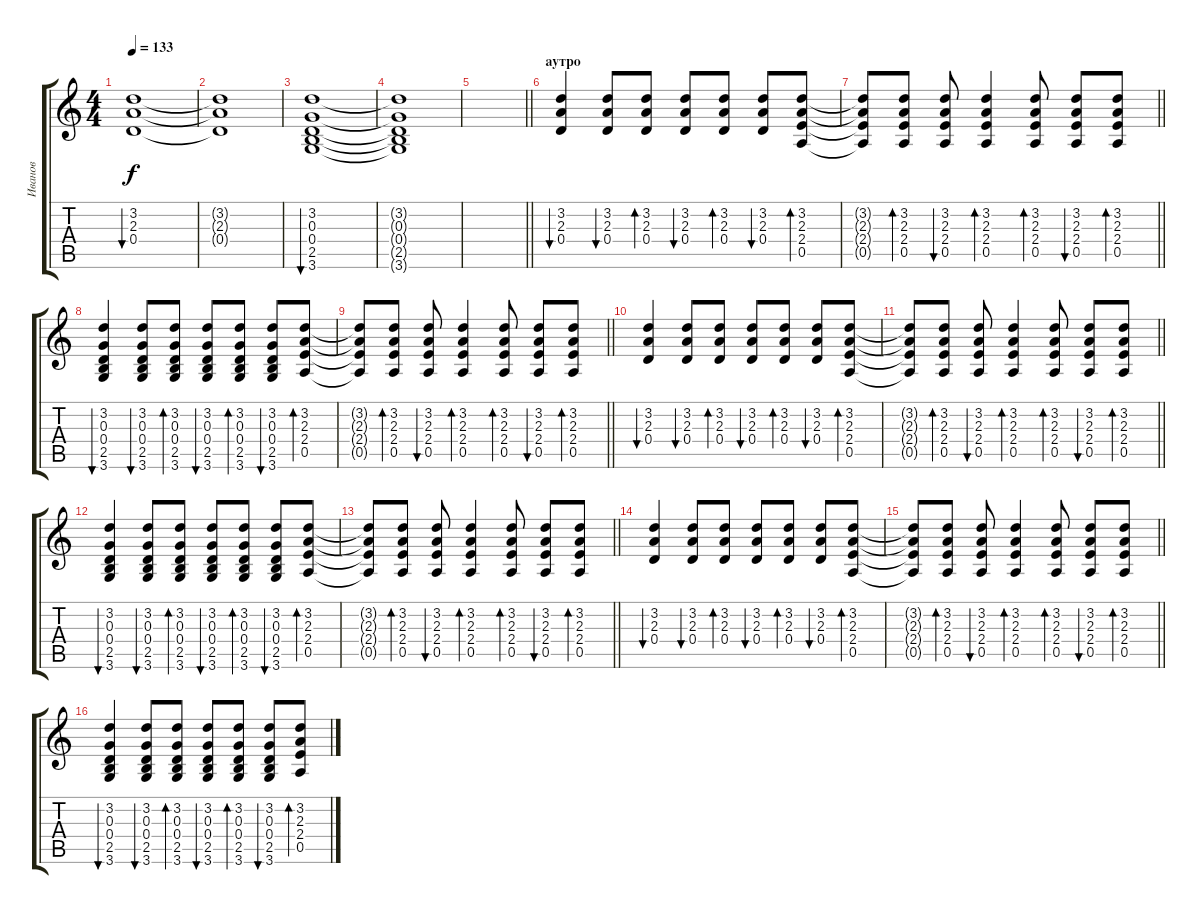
\track ("Иванов" "Иванов") {instrument acousticguitarsteel}
\staff {score tabs}
\tuning (E4 B3 G3 D3 A2 E2) {hide}
\ts (4 4)
\tempo 133
\clef g2
\ks c
(3.2 2.3 0.4).1{bu 480 dy f} |
(3.2{t} 2.3{t} 0.4{t}).1 |
(3.2 0.3 0.4 2.5 3.6).1{bu 480} |
(3.2{t} 0.3{t} 0.4{t} 2.5{t} 3.6{t}).1 |
\barLineRight lightlight
|
\section ("" "аутро")
(3.2 2.3 0.4).4{bu 30} (3.2 2.3 0.4).8{bu 30} (3.2 2.3 0.4).8{bd 30} (3.2 2.3 0.4).8{bu 30} (3.2 2.3 0.4).8{bd 30} (3.2 2.3 0.4).8{bu 30} (3.2 2.3 2.4 0.5).8{bd 30} |
\barLineRight lightlight
(3.2{t} 2.3{t} 2.4{t} 0.5{t}).8 (3.2 2.3 2.4 0.5).8{bd 30} (3.2 2.3 2.4 0.5).8{bu 30} (3.2 2.3 2.4 0.5).4{bd 30} (3.2 2.3 2.4 0.5).8{bd 30} (3.2 2.3 2.4 0.5).8{bu 30} (3.2 2.3 2.4 0.5).8{bd 30} |
(3.2 0.3 0.4 2.5 3.6).4{bu 30} (3.2 0.3 0.4 2.5 3.6).8{bu 30} (3.2 0.3 0.4 2.5 3.6).8{bd 30} (3.2 0.3 0.4 2.5 3.6).8{bu 30} (3.2 0.3 0.4 2.5 3.6).8{bd 30} (3.2 0.3 0.4 2.5 3.6).8{bu 30} (3.2 2.3 2.4 0.5).8{bd 30} |
\barLineRight lightlight
(3.2{t} 2.3{t} 2.4{t} 0.5{t}).8 (3.2 2.3 2.4 0.5).8{bd 30} (3.2 2.3 2.4 0.5).8{bu 30} (3.2 2.3 2.4 0.5).4{bd 30} (3.2 2.3 2.4 0.5).8{bd 30} (3.2 2.3 2.4 0.5).8{bu 30} (3.2 2.3 2.4 0.5).8{bd 30} |
(3.2 2.3 0.4).4{bu 30} (3.2 2.3 0.4).8{bu 30} (3.2 2.3 0.4).8{bd 30} (3.2 2.3 0.4).8{bu 30} (3.2 2.3 0.4).8{bd 30} (3.2 2.3 0.4).8{bu 30} (3.2 2.3 2.4 0.5).8{bd 30} |
\barLineRight lightlight
(3.2{t} 2.3{t} 2.4{t} 0.5{t}).8 (3.2 2.3 2.4 0.5).8{bd 30} (3.2 2.3 2.4 0.5).8{bu 30} (3.2 2.3 2.4 0.5).4{bd 30} (3.2 2.3 2.4 0.5).8{bd 30} (3.2 2.3 2.4 0.5).8{bu 30} (3.2 2.3 2.4 0.5).8{bd 30} |
(3.2 0.3 0.4 2.5 3.6).4{bu 30} (3.2 0.3 0.4 2.5 3.6).8{bu 30} (3.2 0.3 0.4 2.5 3.6).8{bd 30} (3.2 0.3 0.4 2.5 3.6).8{bu 30} (3.2 0.3 0.4 2.5 3.6).8{bd 30} (3.2 0.3 0.4 2.5 3.6).8{bu 30} (3.2 2.3 2.4 0.5).8{bd 30} |
\barLineRight lightlight
(3.2{t} 2.3{t} 2.4{t} 0.5{t}).8 (3.2 2.3 2.4 0.5).8{bd 30} (3.2 2.3 2.4 0.5).8{bu 30} (3.2 2.3 2.4 0.5).4{bd 30} (3.2 2.3 2.4 0.5).8{bd 30} (3.2 2.3 2.4 0.5).8{bu 30} (3.2 2.3 2.4 0.5).8{bd 30} |
(3.2 2.3 0.4).4{bu 30} (3.2 2.3 0.4).8{bu 30} (3.2 2.3 0.4).8{bd 30} (3.2 2.3 0.4).8{bu 30} (3.2 2.3 0.4).8{bd 30} (3.2 2.3 0.4).8{bu 30} (3.2 2.3 2.4 0.5).8{bd 30} |
\barLineRight lightlight
(3.2{t} 2.3{t} 2.4{t} 0.5{t}).8 (3.2 2.3 2.4 0.5).8{bd 30} (3.2 2.3 2.4 0.5).8{bu 30} (3.2 2.3 2.4 0.5).4{bd 30} (3.2 2.3 2.4 0.5).8{bd 30} (3.2 2.3 2.4 0.5).8{bu 30} (3.2 2.3 2.4 0.5).8{bd 30} |
(3.2 0.3 0.4 2.5 3.6).4{bu 30} (3.2 0.3 0.4 2.5 3.6).8{bu 30} (3.2 0.3 0.4 2.5 3.6).8{bd 30} (3.2 0.3 0.4 2.5 3.6).8{bu 30} (3.2 0.3 0.4 2.5 3.6).8{bd 30} (3.2 0.3 0.4 2.5 3.6).8{bu 30} (3.2 2.3 2.4 0.5).8{bd 30}
